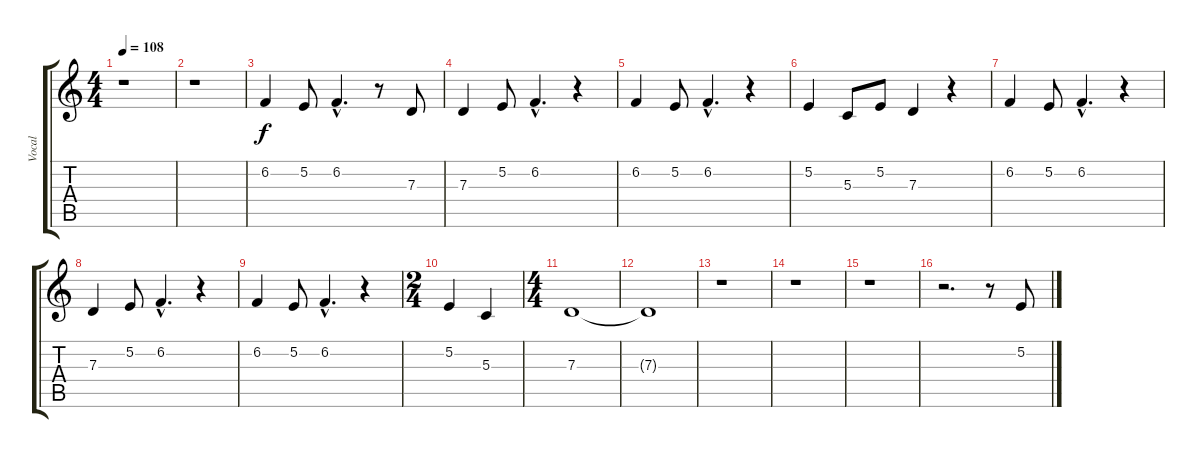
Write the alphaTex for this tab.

\track ("Vocal" "Vocal") {instrument englishhorn}
\staff {score tabs}
\tuning (E4 B3 G3 D3 A2 E2) {hide}
\ts (4 4)
\tempo 108
\clef g2
\ks c
r.1{dy f} |
r.1 |
6.2.4 5.2.8 6.2{hac}.4{d} r.8 7.3.8 |
7.3.4 5.2.8 6.2{hac}.4{d} r.4 |
6.2.4 5.2.8 6.2{hac}.4{d} r.4 |
5.2.4 5.3.8 5.2.8 7.3.4 r.4 |
6.2.4 5.2.8 6.2{hac}.4{d} r.4 |
7.3.4 5.2.8 6.2{hac}.4{d} r.4 |
6.2.4 5.2.8 6.2{hac}.4{d} r.4 |
\ts (2 4)
5.2.4 5.3.4 |
\ts (4 4)
7.3.1 |
7.3{t}.1 |
r.1 |
r.1 |
r.1 |
r.2{d} r.8 5.2.8
